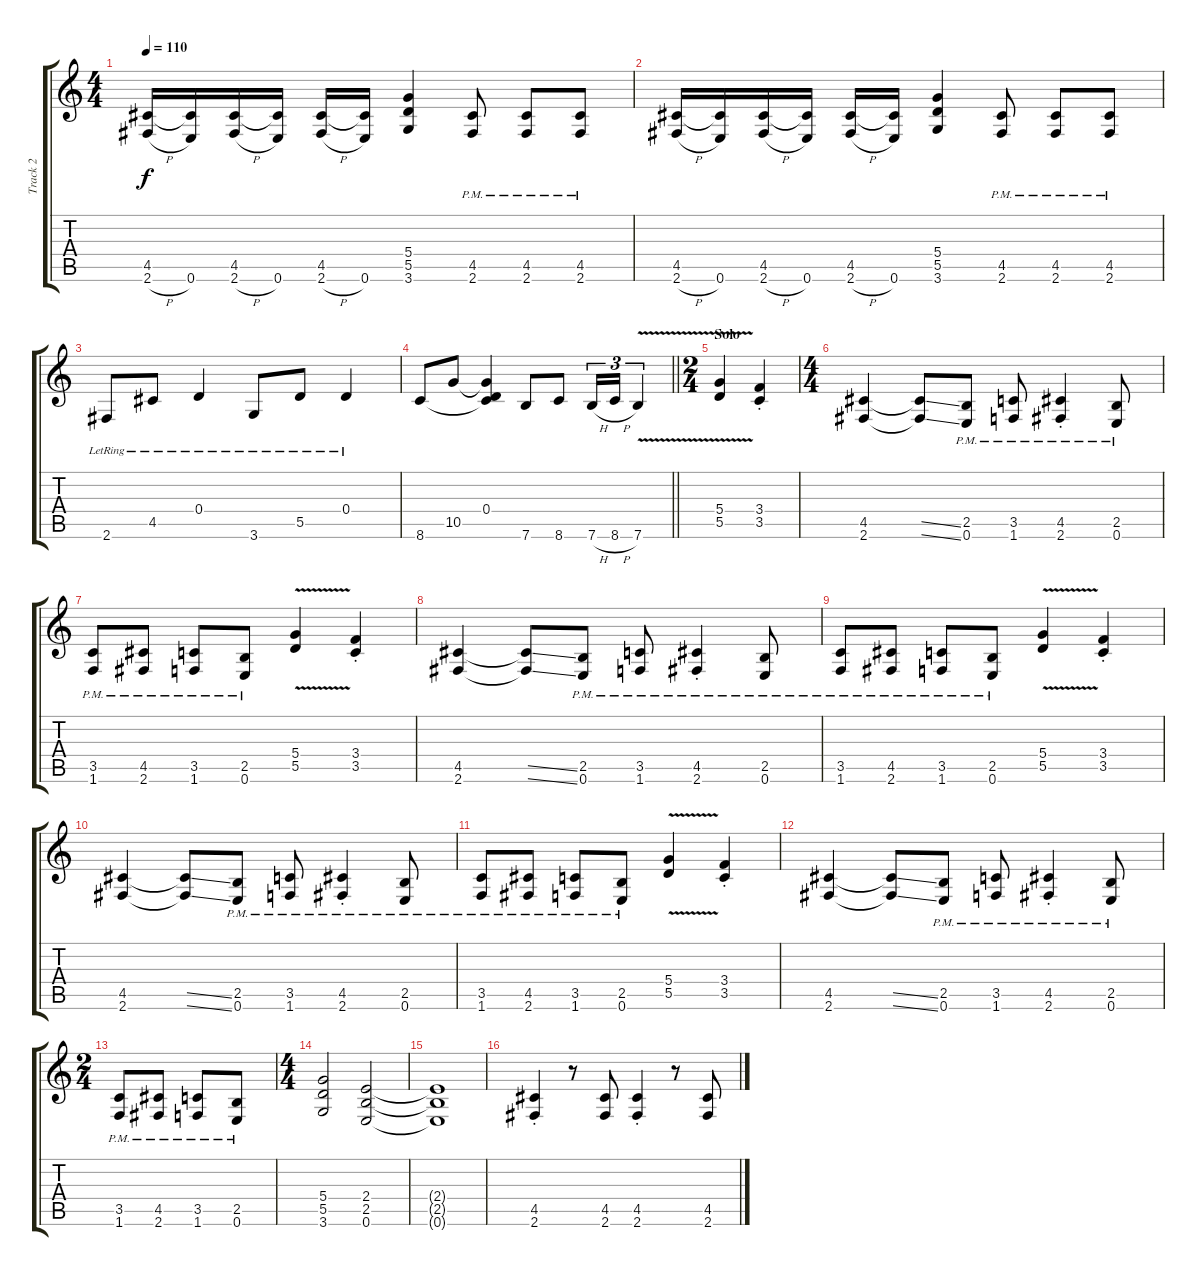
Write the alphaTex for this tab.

\track ("Track 2" "Track 2") {instrument distortionguitar}
\staff {score tabs}
\tuning (E4 B3 G3 D3 A2 E2) {hide}
\ts (4 4)
\tempo 110
\clef g2
\ks c
(4.5 2.6{h}).16{dy f} (4.5{t} 0.6).16 (4.5 2.6{h}).16 (4.5{t} 0.6).16 (4.5 2.6{h}).16 (4.5{t} 0.6).16 (5.4 5.5 3.6).4 (4.5{pm} 2.6{pm}).8 (4.5{pm} 2.6{pm}).8 (4.5{pm} 2.6{pm}).8 |
(4.5 2.6{h}).16 (4.5{t} 0.6).16 (4.5 2.6{h}).16 (4.5{t} 0.6).16 (4.5 2.6{h}).16 (4.5{t} 0.6).16 (5.4 5.5 3.6).4 (4.5{pm} 2.6{pm}).8 (4.5{pm} 2.6{pm}).8 (4.5{pm} 2.6{pm}).8 |
2.6{lr}.8 4.5{lr}.8 0.4{lr}.4 3.6{lr}.8 5.5{lr}.8 0.4{lr}.4 |
\barLineRight lightlight
8.6.8 10.5.8 (0.4 10.5{t} 8.6{t}).4 7.6.8 8.6.8 7.6{h}.16{tu (3 2)} 8.6{h}.16{tu (3 2)} 7.6{v}.4{tu (3 2)} |
\ts (2 4)
\section ("" "Solo")
(5.4 5.5{v}).4 (3.4{st} 3.5{st}).4 |
\ts (4 4)
(4.5 2.6).4 (4.5{ss t} 2.6{ss t}).8 (2.5{pm} 0.6{pm}).8 (3.5{pm} 1.6{pm}).8 (4.5{pm st} 2.6{pm st}).4 (2.5{pm} 0.6{pm}).8 |
(3.5{pm} 1.6{pm}).8 (4.5{pm} 2.6{pm}).8 (3.5{pm} 1.6{pm}).8 (2.5{pm} 0.6{pm}).8 (5.4 5.5{v}).4 (3.4{st} 3.5{st}).4 |
(4.5 2.6).4 (4.5{ss t} 2.6{ss t}).8 (2.5{pm} 0.6{pm}).8 (3.5{pm} 1.6{pm}).8 (4.5{pm st} 2.6{pm st}).4 (2.5{pm} 0.6{pm}).8 |
(3.5{pm} 1.6{pm}).8 (4.5{pm} 2.6{pm}).8 (3.5{pm} 1.6{pm}).8 (2.5{pm} 0.6{pm}).8 (5.4 5.5{v}).4 (3.4{st} 3.5{st}).4 |
(4.5 2.6).4 (4.5{ss t} 2.6{ss t}).8 (2.5{pm} 0.6{pm}).8 (3.5{pm} 1.6{pm}).8 (4.5{pm st} 2.6{pm st}).4 (2.5{pm} 0.6{pm}).8 |
(3.5{pm} 1.6{pm}).8 (4.5{pm} 2.6{pm}).8 (3.5{pm} 1.6{pm}).8 (2.5{pm} 0.6{pm}).8 (5.4 5.5{v}).4 (3.4{st} 3.5{st}).4 |
(4.5 2.6).4 (4.5{ss t} 2.6{ss t}).8 (2.5{pm} 0.6{pm}).8 (3.5{pm} 1.6{pm}).8 (4.5{pm st} 2.6{pm st}).4 (2.5{pm} 0.6{pm}).8 |
\ts (2 4)
(3.5{pm} 1.6{pm}).8 (4.5{pm} 2.6{pm}).8 (3.5{pm} 1.6{pm}).8 (2.5{pm} 0.6{pm}).8 |
\ts (4 4)
(5.4 5.5 3.6).2 (2.4 2.5 0.6).2 |
(2.4{t} 2.5{t} 0.6{t}).1 |
(4.5{st} 2.6{st}).4 r.8 (4.5 2.6).8 (4.5{st} 2.6{st}).4 r.8 (4.5 2.6).8
